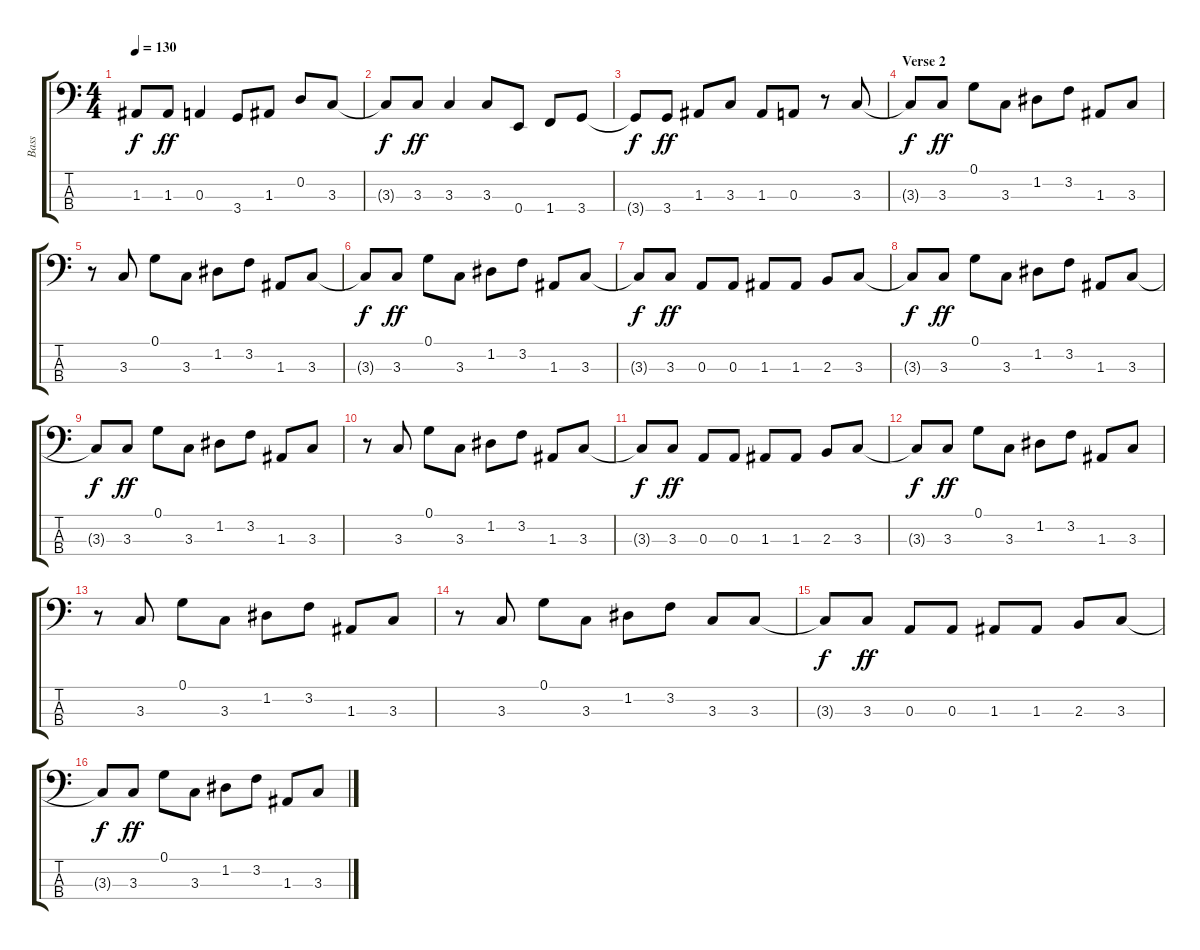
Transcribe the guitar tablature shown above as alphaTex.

\track ("Bass" "Bass") {instrument slapbass2}
\staff {score tabs}
\tuning (G2 D2 A1 E1) {hide}
\ts (4 4)
\tempo 130
\clef f4
\ks c
1.3{t}.8{dy f} 1.3.8{dy ff} 0.3.4 3.4.8 1.3.8 0.2.8 3.3.8 |
3.3{t}.8{dy f} 3.3.8{dy ff} 3.3.4 3.3.8 0.4.8 1.4.8 3.4.8 |
3.4{t}.8{dy f} 3.4.8{dy ff} 1.3.8 3.3.8 1.3.8 0.3.8 r.8 3.3.8 |
\section ("" "Verse 2")
3.3{t}.8{dy f} 3.3.8{dy ff} 0.1.8 3.3.8 1.2.8 3.2.8 1.3.8 3.3.8 |
r.8 3.3.8 0.1.8 3.3.8 1.2.8 3.2.8 1.3.8 3.3.8 |
3.3{t}.8{dy f} 3.3.8{dy ff} 0.1.8 3.3.8 1.2.8 3.2.8 1.3.8 3.3.8 |
3.3{t}.8{dy f} 3.3.8{dy ff} 0.3.8 0.3.8 1.3.8 1.3.8 2.3.8 3.3.8 |
3.3{t}.8{dy f} 3.3.8{dy ff} 0.1.8 3.3.8 1.2.8 3.2.8 1.3.8 3.3.8 |
3.3{t}.8{dy f} 3.3.8{dy ff} 0.1.8 3.3.8 1.2.8 3.2.8 1.3.8 3.3.8 |
r.8 3.3.8 0.1.8 3.3.8 1.2.8 3.2.8 1.3.8 3.3.8 |
3.3{t}.8{dy f} 3.3.8{dy ff} 0.3.8 0.3.8 1.3.8 1.3.8 2.3.8 3.3.8 |
3.3{t}.8{dy f} 3.3.8{dy ff} 0.1.8 3.3.8 1.2.8 3.2.8 1.3.8 3.3.8 |
r.8 3.3.8 0.1.8 3.3.8 1.2.8 3.2.8 1.3.8 3.3.8 |
r.8 3.3.8 0.1.8 3.3.8 1.2.8 3.2.8 3.3.8 3.3.8 |
3.3{t}.8{dy f} 3.3.8{dy ff} 0.3.8 0.3.8 1.3.8 1.3.8 2.3.8 3.3.8 |
3.3{t}.8{dy f} 3.3.8{dy ff} 0.1.8 3.3.8 1.2.8 3.2.8 1.3.8 3.3.8
